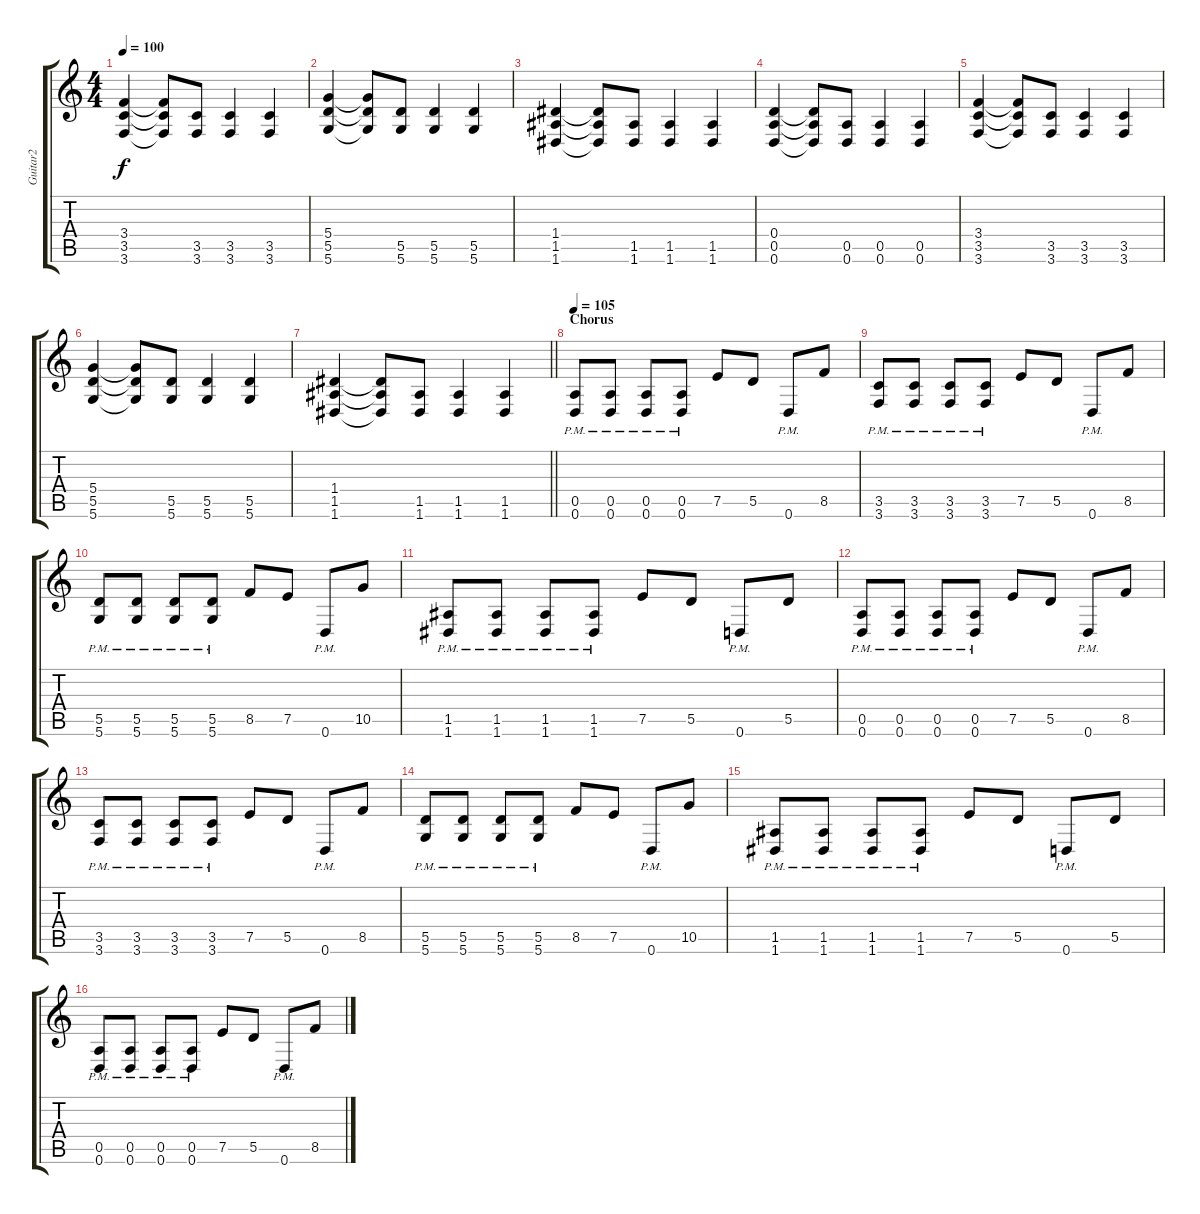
\track ("Guitar2" "Guitar2") {instrument distortionguitar}
\staff {score tabs}
\tuning (E4 B3 G3 D3 A2 D2) {hide}
\ts (4 4)
\tempo 100
\clef g2
\ks c
(3.4 3.5 3.6).4{dy f} (3.4{t} 3.5{t} 3.6{t}).8 (3.5 3.6).8 (3.5 3.6).4 (3.5 3.6).4 |
(5.4 5.5 5.6).4 (5.4{t} 5.5{t} 5.6{t}).8 (5.5 5.6).8 (5.5 5.6).4 (5.5 5.6).4 |
(1.4 1.5 1.6).4 (1.4{t} 1.5{t} 1.6{t}).8 (1.5 1.6).8 (1.5 1.6).4 (1.5 1.6).4 |
(0.4 0.5 0.6).4 (0.4{t} 0.5{t} 0.6{t}).8 (0.5 0.6).8 (0.5 0.6).4 (0.5 0.6).4 |
(3.4 3.5 3.6).4 (3.4{t} 3.5{t} 3.6{t}).8 (3.5 3.6).8 (3.5 3.6).4 (3.5 3.6).4 |
(5.4 5.5 5.6).4 (5.4{t} 5.5{t} 5.6{t}).8 (5.5 5.6).8 (5.5 5.6).4 (5.5 5.6).4 |
\barLineRight lightlight
(1.4 1.5 1.6).4 (1.4{t} 1.5{t} 1.6{t}).8 (1.5 1.6).8 (1.5 1.6).4 (1.5 1.6).4 |
\section ("" "Chorus")
\tempo 105
(0.5{pm} 0.6{pm}).8 (0.5{pm} 0.6{pm}).8 (0.5{pm} 0.6{pm}).8 (0.5{pm} 0.6{pm}).8 7.5.8 5.5.8 0.6{pm}.8 8.5.8 |
(3.5{pm} 3.6{pm}).8 (3.5{pm} 3.6{pm}).8 (3.5{pm} 3.6{pm}).8 (3.5{pm} 3.6{pm}).8 7.5.8 5.5.8 0.6{pm}.8 8.5.8 |
(5.5{pm} 5.6{pm}).8 (5.5{pm} 5.6{pm}).8 (5.5{pm} 5.6{pm}).8 (5.5{pm} 5.6{pm}).8 8.5.8 7.5.8 0.6{pm}.8 10.5.8 |
(1.5{pm} 1.6{pm}).8 (1.5{pm} 1.6{pm}).8 (1.5{pm} 1.6{pm}).8 (1.5{pm} 1.6{pm}).8 7.5.8 5.5.8 0.6{pm}.8 5.5.8 |
(0.5{pm} 0.6{pm}).8 (0.5{pm} 0.6{pm}).8 (0.5{pm} 0.6{pm}).8 (0.5{pm} 0.6{pm}).8 7.5.8 5.5.8 0.6{pm}.8 8.5.8 |
(3.5{pm} 3.6{pm}).8 (3.5{pm} 3.6{pm}).8 (3.5{pm} 3.6{pm}).8 (3.5{pm} 3.6{pm}).8 7.5.8 5.5.8 0.6{pm}.8 8.5.8 |
(5.5{pm} 5.6{pm}).8 (5.5{pm} 5.6{pm}).8 (5.5{pm} 5.6{pm}).8 (5.5{pm} 5.6{pm}).8 8.5.8 7.5.8 0.6{pm}.8 10.5.8 |
(1.5{pm} 1.6{pm}).8 (1.5{pm} 1.6{pm}).8 (1.5{pm} 1.6{pm}).8 (1.5{pm} 1.6{pm}).8 7.5.8 5.5.8 0.6{pm}.8 5.5.8 |
(0.5{pm} 0.6{pm}).8 (0.5{pm} 0.6{pm}).8 (0.5{pm} 0.6{pm}).8 (0.5{pm} 0.6{pm}).8 7.5.8 5.5.8 0.6{pm}.8 8.5.8
